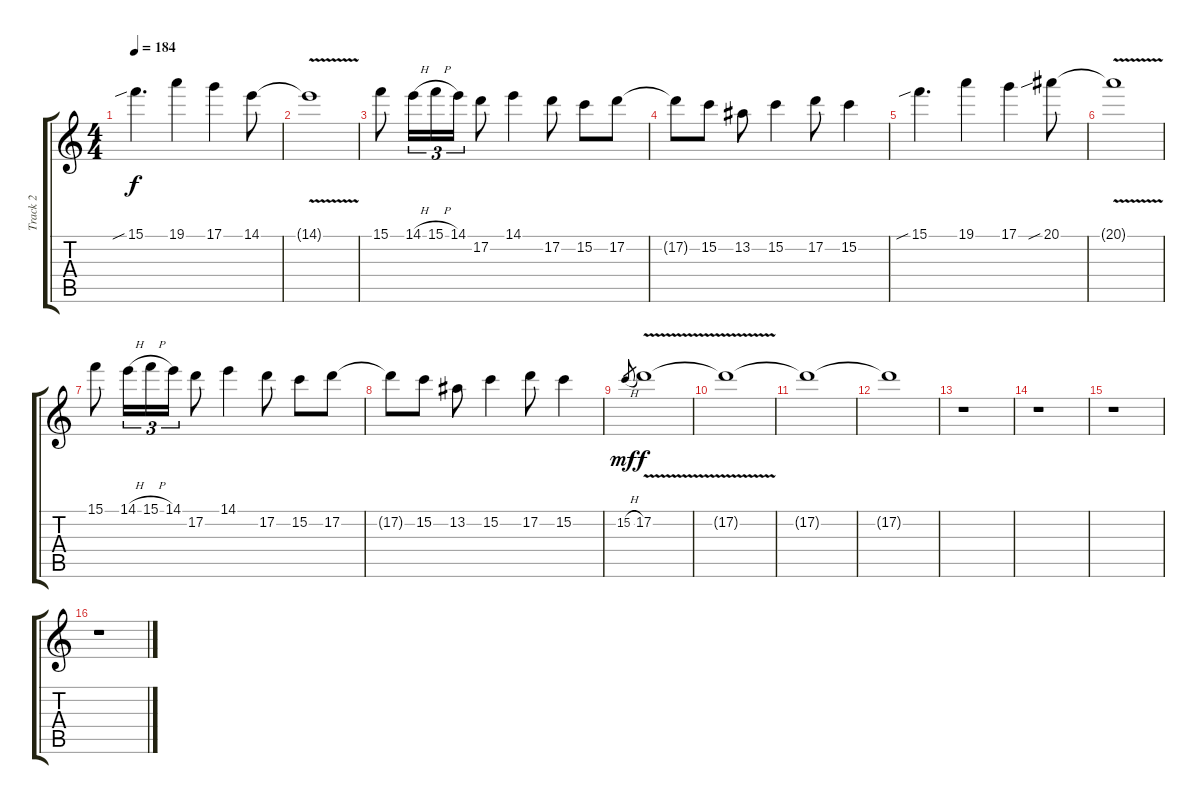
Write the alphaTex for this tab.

\track ("Track 2" "Track 2") {instrument distortionguitar}
\staff {score tabs}
\tuning (D4 A3 F3 C3 G2 C2) {hide}
\ts (4 4)
\tempo 184
\clef g2
\ks c
15.1{sib}.4{d dy f} 19.1.4 17.1.4 14.1.8 |
14.1{v t}.1 |
15.1.8 14.1{h}.16{tu (3 2)} 15.1{h}.16{tu (3 2)} 14.1.16{tu (3 2)} 17.2.8 14.1.4 17.2.8 15.2.8 17.2.8 |
17.2{t}.8 15.2.8 13.2.8 15.2.4 17.2.8 15.2.4 |
15.1{sib}.4{d} 19.1.4 17.1.4 20.1{sib}.8 |
20.1{v t}.1 |
15.1.8 14.1{h}.16{tu (3 2)} 15.1{h}.16{tu (3 2)} 14.1.16{tu (3 2)} 17.2.8 14.1.4 17.2.8 15.2.8 17.2.8 |
17.2{t}.8 15.2.8 13.2.8 15.2.4 17.2.8 15.2.4 |
15.2{h}.8{gr dy mf} 17.2{v}.1{dy f} |
17.2{t}.1 |
17.2{t}.1 |
17.2{t}.1 |
r.1 |
r.1 |
r.1 |
r.1
